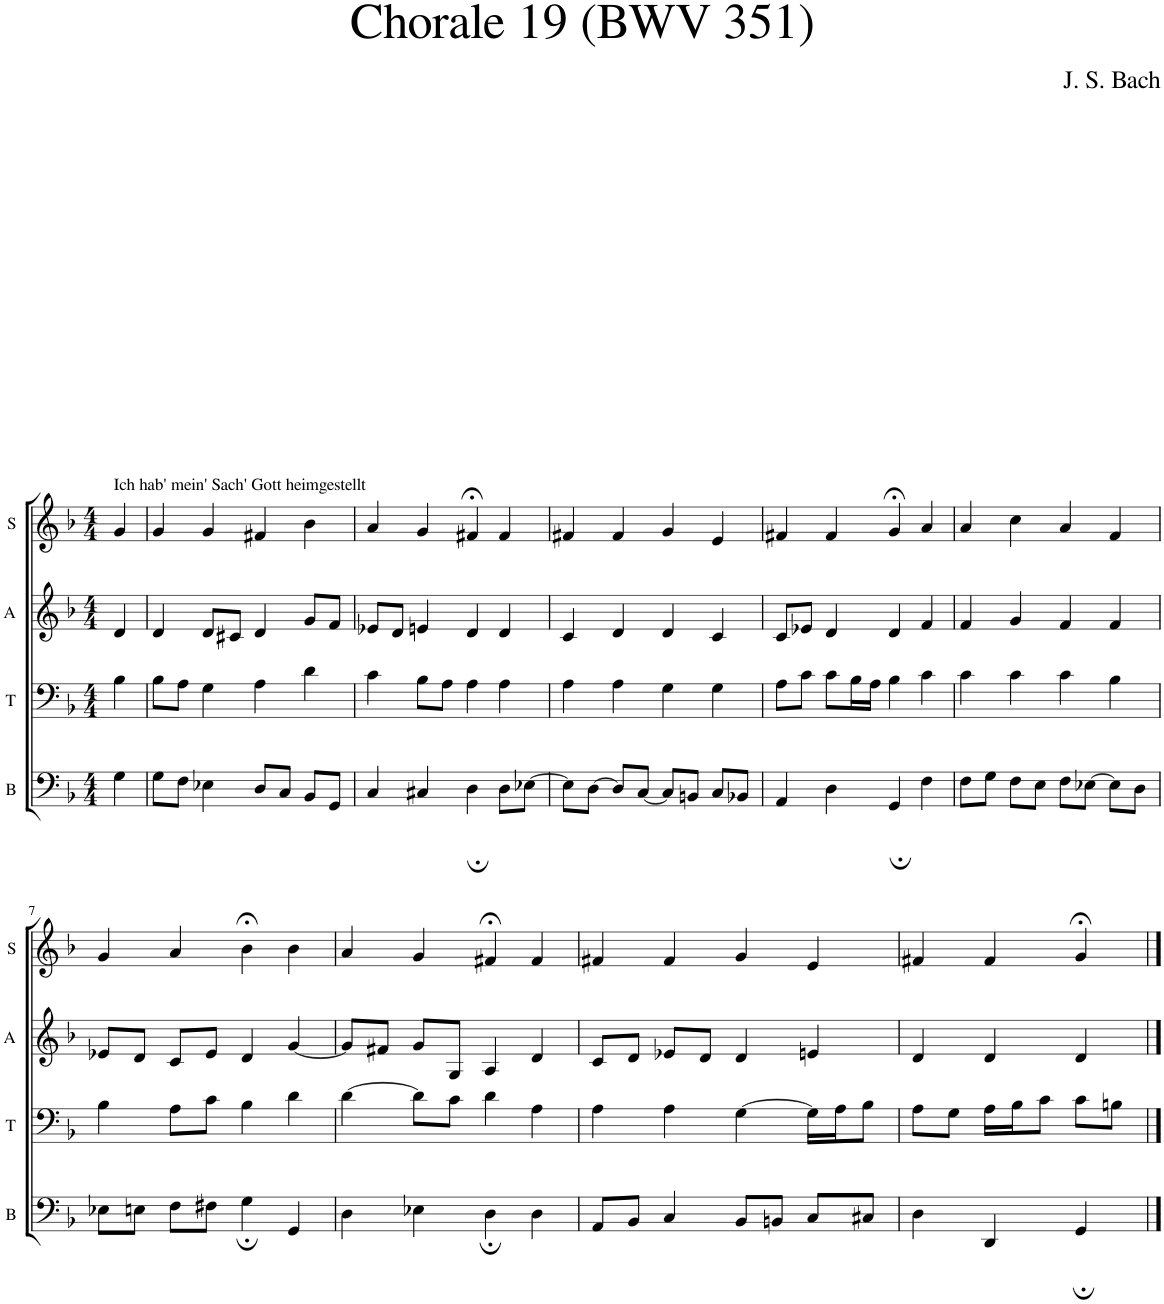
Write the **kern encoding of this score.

**kern	**kern	**kern	**kern
*part4	*part3	*part2	*part1
*staff4	*staff3	*staff2	*staff1
*I"B	*I"T	*I"A	*I"S
*I'B	*I'T	*I'A	*I'S
*clefF4	*clefF4	*clefG2	*clefG2
*k[b-]	*k[b-]	*k[b-]	*k[b-]
*M4/4	*M4/4	*M4/4	*M4/4
=1	=1	=1	=1
!	!	!	!LO:TX:a:t=Ich hab' mein' Sach' Gott heimgestellt
4G\	4B-\	4d/	4g/
=2	=2	=2	=2
8G\L	8B-\L	4d/	4g/
8F\J	8A\J	.	.
4E-X\	4G\	8d/L	4g/
.	.	8c#X/J	.
8D/L	4A\	4d/	4f#X/
8C/J	.	.	.
8BB-/L	4d\	8g/L	4b-\
8GG/J	.	8f/J	.
=3	=3	=3	=3
4C/	4c\	8e-X/L	4a/
.	.	8d/J	.
4C#X/	8B-\L	4en/	4g/
.	8A\J	.	.
4D;\	4A\	4d/	4f#X;</
8D\L	4A\	4d/	4f#/
[8E-X\J	.	.	.
=4	=4	=4	=4
8E-\L]	4A\	4c/	4f#X/
[8D\J	.	.	.
8D/L]	4A\	4d/	4f#/
[8C/J	.	.	.
8C/L]	4G\	4d/	4g/
8BBn/J	.	.	.
8C/L	4G\	4c/	4e/
8BB-X/J	.	.	.
=5	=5	=5	=5
4AA/	8A\L	8c/L	4f#X/
.	8c\J	8e-X/J	.
4D\	8c\L	4d/	4f#/
.	16B-\L	.	.
.	16A\JJ	.	.
4GG;/	4B-\	4d/	4g;</
4F\	4c\	4f/	4a/
=6	=6	=6	=6
8F\L	4c\	4f/	4a/
8G\J	.	.	.
8F\L	4c\	4g/	4cc\
8E\J	.	.	.
8F\L	4c\	4f/	4a/
[8E-X\J	.	.	.
8E-\L]	4B-\	4f/	4f/
8D\J	.	.	.
!!LO:LB:g=z
=7	=7	=7	=7
8E-X\L	4B-\	8e-X/L	4g/
8En\J	.	8d/J	.
8F\L	8A\L	8c/L	4a/
8F#X\J	8c\J	8e-/J	.
4G;\	4B-\	4d/	4b-;<\
4GG/	4d\	[4g/	4b-\
=8	=8	=8	=8
4D\	[4d\	8g/L]	4a/
.	.	8f#X/J	.
4E-X\	8d\L]	8g/L	4g/
.	8c\J	8G/J	.
4D;\	4d\	4A/	4f#X;</
4D\	4A\	4d/	4f#/
=9	=9	=9	=9
8AA/L	4A\	8c/L	4f#X/
8BB-/J	.	8d/J	.
4C/	4A\	8e-X/L	4f#/
.	.	8d/J	.
8BB-/L	[4G\	4d/	4g/
8BBn/J	.	.	.
8C/L	16G\LL]	4en/	4e/
.	16A\J	.	.
8C#X/J	8B-\J	.	.
=10	=10	=10	=10
4D\	8A\L	4d/	4f#X/
.	8G\J	.	.
4DD/	16A\LL	4d/	4f#/
.	16B-\J	.	.
.	8c\J	.	.
4GG;/	8c\L	4d/	4g;</
.	8Bn\J	.	.
==	==	==	==
*-	*-	*-	*-
